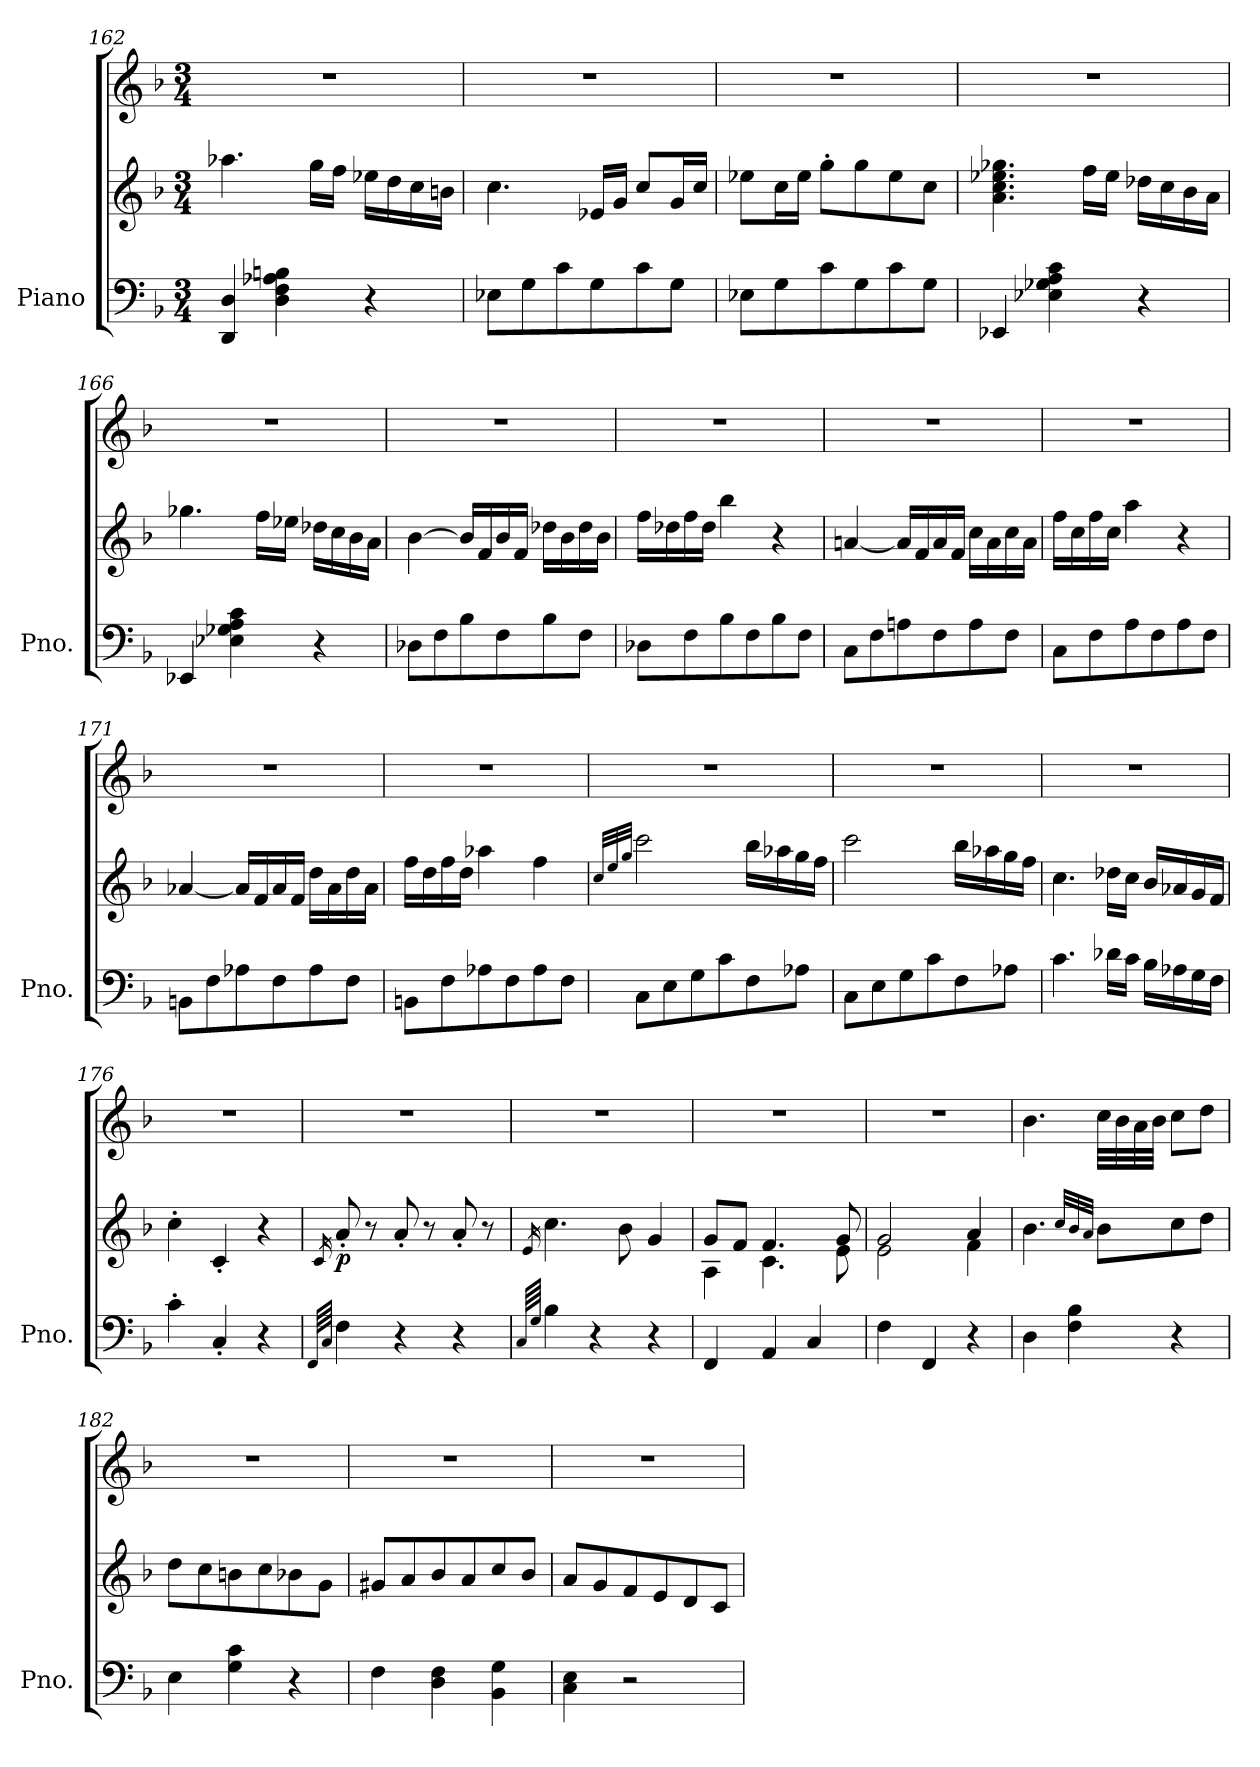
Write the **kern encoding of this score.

**kern	**kern	**kern	**dynam
*part1	*part1	*part1	*part1
*staff3	*staff2	*staff1	*staff1/2/3
*I"Piano	*	*	*
*I'Pno.	*	*	*
*clefF4	*clefG2	*clefG2	*
*k[b-]	*k[b-]	*k[b-]	*
*M3/4	*M3/4	*M3/4	*
=162	=162	=162	=162
4DD/ 4D/	4.aa-X\	2.r	.
4D\ 4F\ 4A-X\ 4Bn\	.	.	.
.	16gg\LL	.	.
.	16ff\JJ	.	.
4r	16ee-X\LL	.	.
.	16dd\	.	.
.	16cc\	.	.
.	16bn\JJ	.	.
=163	=163	=163	=163
8E-X\L	4.cc\	2.r	.
8G\	.	.	.
8c\	.	.	.
8G\	16e-X/LL	.	.
.	16g/JJ	.	.
8c\	8cc/L	.	.
8G\J	16g/L	.	.
.	16cc/JJ	.	.
=164	=164	=164	=164
8E-X\L	8ee-X\L	2.r	.
8G\	16cc\L	.	.
.	16ee-\JJ	.	.
8c\	8gg'\L	.	.
8G\	8gg\	.	.
8c\	8ee-\	.	.
8G\J	8cc\J	.	.
!!LO:LB:g=z
=165	=165	=165	=165
4EE-X/	4.a\ 4.cc\ 4.ee-X\ 4.gg-X\	2.r	.
4E-X\ 4G-X\ 4A\ 4c\	.	.	.
.	16ff\LL	.	.
.	16ee-\JJ	.	.
4r	16dd-X\LL	.	.
.	16cc\	.	.
.	16b-\	.	.
.	16a\JJ	.	.
=166	=166	=166	=166
4EE-X/	4.gg-X\	2.r	.
4E-X\ 4G-X\ 4A\ 4c\	.	.	.
.	16ff\LL	.	.
.	16ee-X\JJ	.	.
4r	16dd-X\LL	.	.
.	16cc\	.	.
.	16b-\	.	.
.	16a\JJ	.	.
=167	=167	=167	=167
8D-X\L	[4b-\	2.r	.
8F\	.	.	.
8B-\	16b-/LL]	.	.
.	16f/	.	.
8F\	16b-/	.	.
.	16f/JJ	.	.
8B-\	16dd-X\LL	.	.
.	16b-\	.	.
8F\J	16dd-\	.	.
.	16b-\JJ	.	.
=168	=168	=168	=168
8D-X\L	16ff\LL	2.r	.
.	16dd-X\	.	.
8F\	16ff\	.	.
.	16dd-\JJ	.	.
8B-\	4bb-\	.	.
8F\	.	.	.
8B-\	4r	.	.
8F\J	.	.	.
=169	=169	=169	=169
8C\L	[4an/	2.r	.
8F\	.	.	.
8An\	16a/LL]	.	.
.	16f/	.	.
8F\	16a/	.	.
.	16f/JJ	.	.
8A\	16cc\LL	.	.
.	16a\	.	.
8F\J	16cc\	.	.
.	16a\JJ	.	.
!!LO:LB:g=z
=170	=170	=170	=170
8C\L	16ff\LL	2.r	.
.	16cc\	.	.
8F\	16ff\	.	.
.	16cc\JJ	.	.
8A\	4aa\	.	.
8F\	.	.	.
8A\	4r	.	.
8F\J	.	.	.
=171	=171	=171	=171
8BBn\L	[4a-X/	2.r	.
8F\	.	.	.
8A-X\	16a-/LL]	.	.
.	16f/	.	.
8F\	16a-/	.	.
.	16f/JJ	.	.
8A-\	16dd\LL	.	.
.	16a-\	.	.
8F\J	16dd\	.	.
.	16a-\JJ	.	.
=172	=172	=172	=172
8BBn\L	16ff\LL	2.r	.
.	16dd\	.	.
8F\	16ff\	.	.
.	16dd\JJ	.	.
8A-X\	4aa-X\	.	.
8F\	.	.	.
8A-\	4ff\	.	.
8F\J	.	.	.
=173	=173	=173	=173
.	32qcc/LLL	.	.
.	32qee/	.	.
.	32qgg/JJJ	.	.
8C\L	2ccc\	2.r	.
8E\	.	.	.
8G\	.	.	.
8c\	.	.	.
8F\	16bb-\LL	.	.
.	16aa-X\	.	.
8A-X\J	16gg\	.	.
.	16ff\JJ	.	.
=174	=174	=174	=174
8C\L	2ccc\	2.r	.
8E\	.	.	.
8G\	.	.	.
8c\	.	.	.
8F\	16bb-\LL	.	.
.	16aa-X\	.	.
8A-X\J	16gg\	.	.
.	16ff\JJ	.	.
!!LO:LB:g=z
=175	=175	=175	=175
4.c\	4.cc\	2.r	.
16d-X<\LL	16dd-X\LL	.	.
16c<\JJ	16cc\JJ	.	.
16B-\LL	16b-/LL	.	.
16A-X\	16a-X/	.	.
16G<\	16g/	.	.
16F\JJ	16f/JJ	.	.
=176	=176	=176	=176
4c'\	4cc'\	2.r	.
4C'/	4c'/	.	.
4r	4r	.	.
=177	=177	=177	=177
64qFF/LLLL	.	.	.
64qC/JJJJ	16qc/	.	.
!	!	!	!LO:DY:b=2
4F\	8a'/	2.r	p
.	8r	.	.
4r	8a'/	.	.
.	8r	.	.
4r	8a'/	.	.
.	8r	.	.
=178	=178	=178	=178
64qC/LLLL	.	.	.
64qG/JJJJ	16qe/	.	.
4B-\	4.cc\	2.r	.
4r	.	.	.
.	8b-\	.	.
4r	4g/	.	.
=179	=179	=179	=179
*	*^	*	*
4FF/	8g/L	4A\	2.r	.
.	8f/J	.	.	.
4AA/	4.f/	4.c\	.	.
4C/	.	.	.	.
.	8g/	8e\	.	.
=180	=180	=180	=180	=180
4F\	2g/	2e\	2.r	.
4FF/	.	.	.	.
4r	4a/	4f\	.	.
*	*v	*v	*	*
=181	=181	=181	=181
4D\	4.b-\	4.b-\	.
4F\ 4B-\	.	.	.
.	32qcc/LLL	.	.
.	32qb-/	.	.
.	32qa/JJJ	.	.
.	8b-\L	32cc\LLL	.
.	.	32b-\	.
.	.	32a\	.
.	.	32b-\JJJ	.
4r	8cc\	8cc\L	.
.	8dd\J	8dd\J	.
!!LO:PB:g=z
=182	=182	=182	=182
4E\	8dd\L	2.r	.
.	8cc\	.	.
4G\ 4c\	8bn\	.	.
.	8cc\	.	.
4r	8b-X\	.	.
.	8g\J	.	.
=183	=183	=183	=183
4F\	8g#X/L	2.r	.
.	8a/	.	.
4D\ 4F\	8b-/	.	.
.	8a/	.	.
4BB-\ 4G\	8cc/	.	.
.	8b-/J	.	.
=184	=184	=184	=184
4C\ 4E\	8a/L	2.r	.
.	8g/	.	.
2r	8f/	.	.
.	8e/	.	.
.	8d/	.	.
.	8c/J	.	.
=	=	=	=
*-	*-	*-	*-
